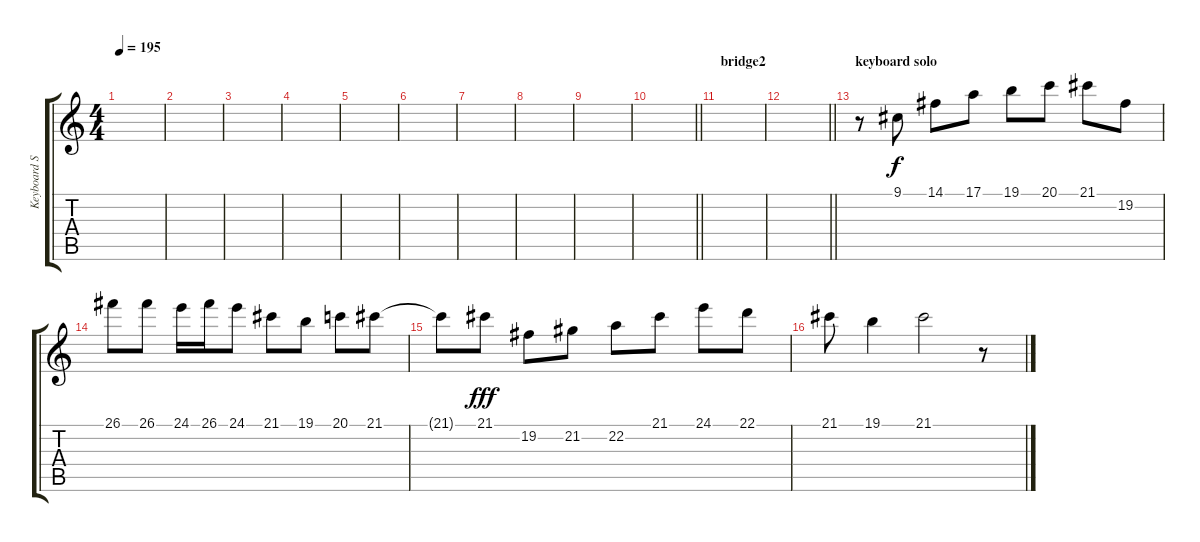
\track ("Keyboard Solo" "Keyboard S") {instrument lead1square}
\staff {score tabs}
\tuning (E4 B3 G3 D3 A2 E2) {hide}
\ts (4 4)
\tempo 195
\clef g2
\ks c
|
|
|
|
|
|
|
|
|
\barLineRight lightlight
|
\section ("" "bridge2")
|
\barLineRight lightlight
|
\section ("" "keyboard solo")
r.8 9.1.8 14.1.8 17.1.8 19.1.8 20.1.8 21.1.8 19.2.8 |
26.1.8 26.1.8 24.1.16 26.1.16 24.1.8 21.1.8 19.1.8 20.1.8 21.1.8 |
21.1{t}.8{dy f} 21.1.8{dy fff} 19.2.8 21.2.8 22.2.8 21.1.8 24.1.8 22.1.8 |
21.1.8 19.1.4 21.1.2 r.8
